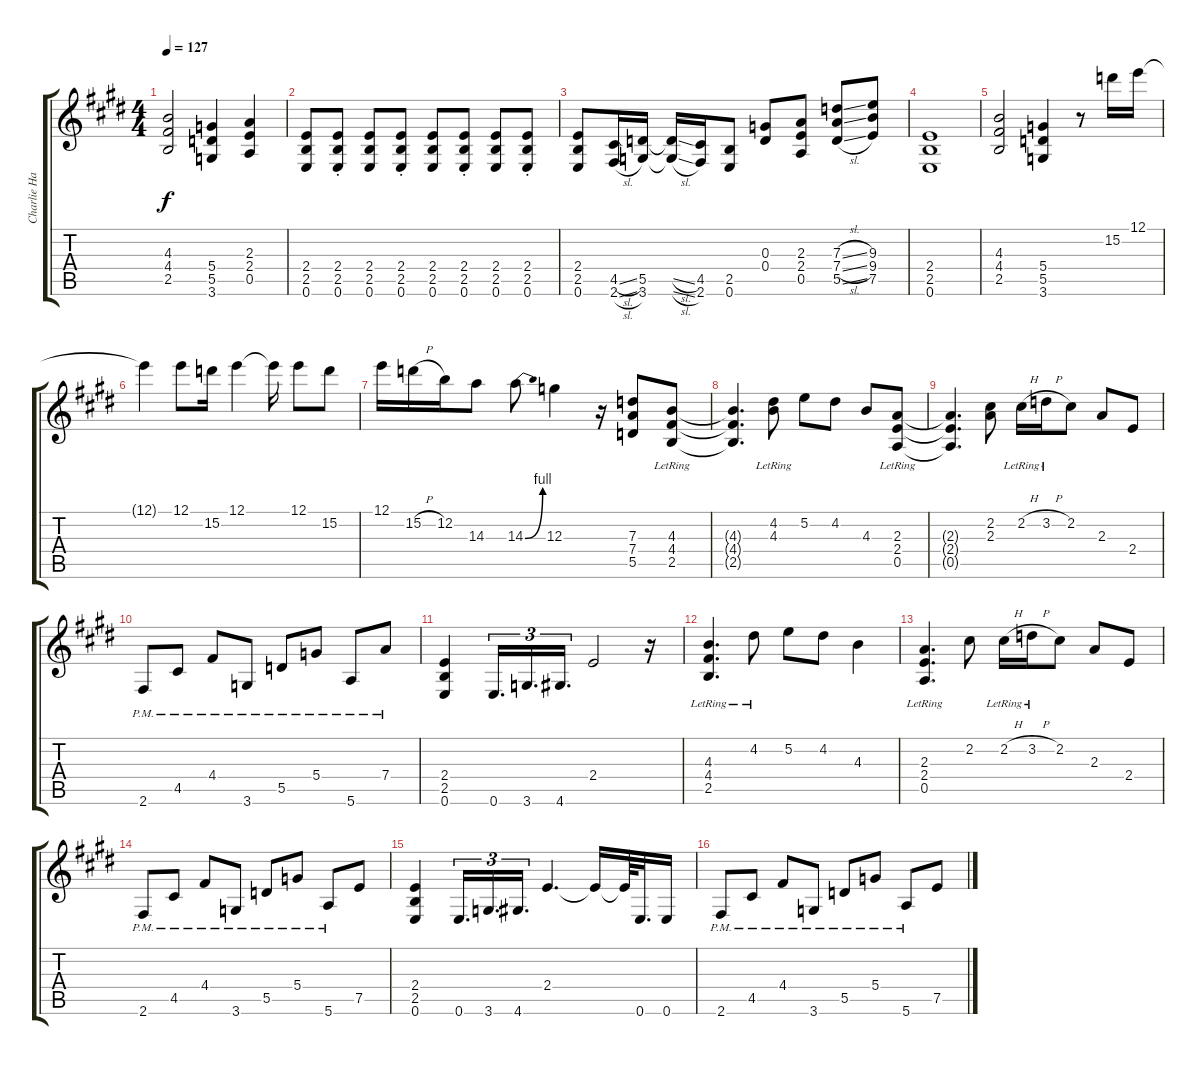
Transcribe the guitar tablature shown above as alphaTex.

\track ("Charlie Hargrett Guitar" "Charlie Ha") {instrument overdrivenguitar}
\staff {score tabs}
\tuning (E4 B3 G3 D3 A2 E2) {hide}
\ts (4 4)
\tempo 127
\clef g2
\ks e
(4.3 4.4 2.5).2{dy f} (5.4 5.5 3.6).4 (2.3 2.4 0.5).4 |
(2.4 2.5 0.6).8 (2.4 2.5{st} 0.6).8 (2.4 2.5 0.6).8 (2.4 2.5 0.6{st}).8 (2.4 2.5 0.6).8 (2.4 2.5 0.6{st}).8 (2.4 2.5 0.6).8 (2.4 2.5 0.6{st}).8 |
(2.4 2.5 0.6).8 (4.5{sl} 2.6{sl}).16 (5.5 3.6).16 (5.5{sl t} 3.6{sl t}).16 (4.5 2.6).16 (2.5 0.6).8 (0.3 0.4).8 (2.3 2.4 0.5).8 (7.3{sl} 7.4{sl} 5.5{sl}).8 (9.3 9.4 7.5).8 |
(2.4 2.5 0.6).1 |
(4.3 4.4 2.5).2 (5.4 5.5 3.6).4 r.8 15.2.16{volume 16 instrument overdrivenguitar} 12.1.16 |
12.1{t}.4 12.1.8 15.2.16 12.1.4 12.1{t}.16 12.1.8 15.2.8 |
12.1.16 15.2{h}.16 12.2.16 14.3.8 14.3{be (bend 0 0 60 4)}.8 12.3.4 r.16 (7.3 7.4 5.5).8{volume 11} (4.3 4.4 2.5{lr}).8 |
(4.3{t} 4.4{t} 2.5{t}).4{d} (4.2{lr} 4.3).8 5.2.8 4.2.8 4.3.8 (2.3 2.4 0.5{lr}).8 |
(2.3{t} 2.4{t} 0.5{t}).4{d} (2.2 2.3).8 2.2{h lr}.16 3.2{h lr}.16 2.2.8 2.3.8 2.4.8 |
2.6{pm}.8 4.5{pm}.8 4.4{pm}.8 3.6{pm}.8 5.5{pm}.8 5.4{pm}.8 5.6{pm}.8 7.4{pm}.8 |
(2.4 2.5 0.6).4 0.6.16{d tu (3 2)} 3.6.16{d tu (3 2)} 4.6.16{d tu (3 2)} 2.4.2 r.16 |
(4.3 4.4 2.5{lr}).4{d} 4.2{lr}.8 5.2.8 4.2.8 4.3.4 |
(2.3 2.4 0.5{lr}).4{d} 2.2.8 2.2{h lr}.16 3.2{h lr}.16 2.2.8 2.3.8 2.4.8 |
2.6{pm}.8 4.5{pm}.8 4.4{pm}.8 3.6{pm}.8 5.5{pm}.8 5.4{pm}.8 5.6{pm}.8 7.5.8 |
(2.4 2.5 0.6).4 0.6.16{d tu (3 2)} 3.6.16{d tu (3 2)} 4.6.16{d tu (3 2)} 2.4.4{d} 2.4{t}.16 2.4{t}.64 0.6.32{d} 0.6.16 |
2.6{pm}.8 4.5{pm}.8 4.4{pm}.8 3.6{pm}.8 5.5{pm}.8 5.4{pm}.8 5.6{pm}.8 7.5.8
